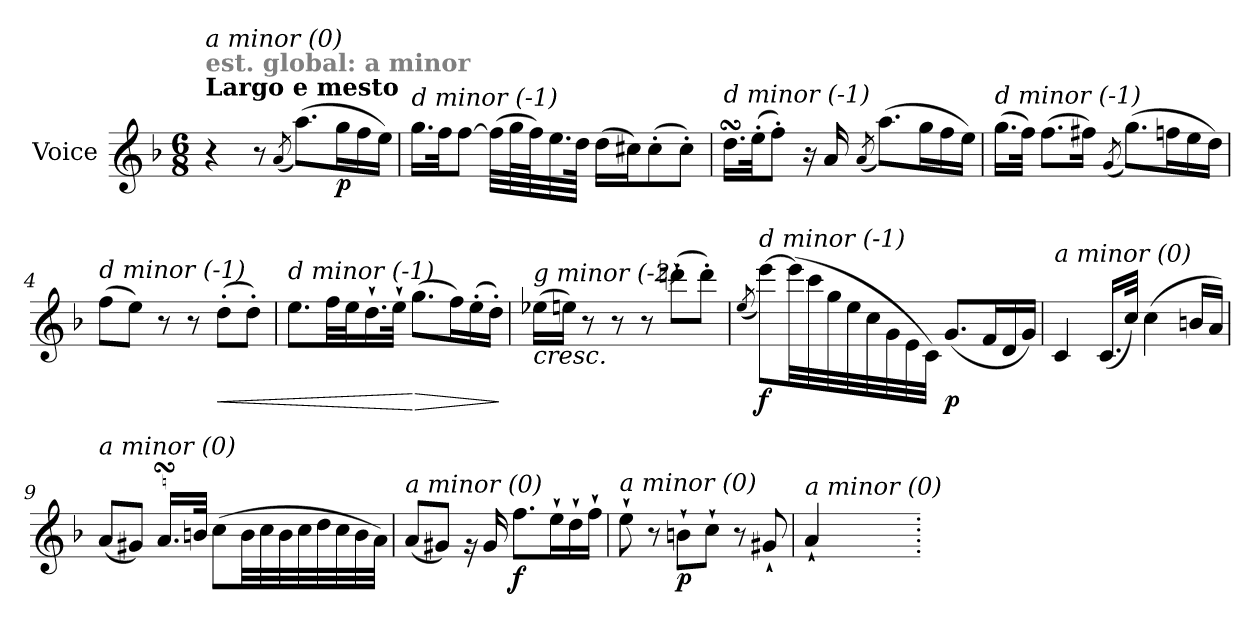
**kern	**dynam
*part1	*part1
*staff1	*staff1
*I"Voice	*
*I'V	*
*clefG2	*
*k[b-]	*
*M6/8	*
=	=
!LO:TX:a:B:t=Largo e mesto	!
!LO:TX:a:B:color=#808080:t=est. global&colon; a minor	!
!LO:TX:i:t=a minor (0)	!
4r	.
8r	.
(<8qa/	.
(>8.aa\L)	.
!	!LO:DY:b
16gg\L	p
16ff\	.
16ee\JJ)	.
=1	=1
!LO:TX:i:t=d minor (-1)	!
16.gg\LL	.
32ff\JK	.
[8ff\J	.
(>32ff\LLL]	.
64gg\L	.
64ff\J)	.
32.ee\	.
64dd\JJJk	.
(>16dd\LL	.
16cc#X\J)	.
(>8cc#'\	.
8cc#'\J)	.
=2	=2
!LO:TX:i:t=d minor (-1)	!
16.ddsSSS\LL	.
(>32ee'\JK	.
8ff'\J)	.
16r	.
16a/	.
(<8qa/	.
(>8.aa\L)	.
16gg\L	.
16ff\	.
16ee\JJ)	.
!!LO:LB:g=z
=3	=3
!LO:TX:i:t=d minor (-1)	!
(>16.gg\LL	.
32ff\JJk)	.
(>8.ff\L	.
16ff#X\Jk)	.
(<8qg/	.
(>8.gg\L)	.
16ffn\L	.
16ee\	.
16dd\JJ)	.
=4	=4
!LO:TX:i:t=d minor (-1)	!
(>8ff\L	.
8ee\J)	.
8r	.
8r	.
!	!LO:HP:b
(>8dd'\L	<
8dd'\J)	.
=5	=5
!LO:TX:i:t=d minor (-1)	!
8.ee\L	.
32ff\LL	.
32ee\J	.
16.dd`\	.
32ee`\JJk	.
!	!LO:HP:n=1:b
(>8.gg\L	[ >
16ff\L)	.
(>16ee'\	.
16dd'\JJ)	.
.	]
!!LO:LB:g=z
=6	=6
!LO:TX:b:i:t=cresc.	!
!LO:TX:i:t=g minor (-2)	!
(>16ee-Xi\LL	.
16ee\JJ)	.
8r	.
8r	.
8r	.
(>8dddn'\L	.
8ddd'\J)	.
=7	=7
(<8qee/	.
!LO:TX:i:t=d minor (-1)	!
!	!LO:DY:b
[8eee\L)	f
(>32eee\LL]	.
32ccc\	.
32gg\	.
32ee\	.
32cc\	.
32g\	.
32e\	.
32c\JJJ)	.
!	!LO:DY:b
(<8.g/L	p
16f/L	.
16d/	.
16g/JJ)	.
=8	=8
!LO:TX:i:t=a minor (0)	!
4c/	.
(<16.c/LL	.
32cc/JJk)	.
(>4cc\	.
16bn/LL	.
16a/JJ)	.
!!LO:LB:g=z
=9	=9
!LO:TX:i:t=a minor (0)	!
(<8a/L	.
8g#X/J)	.
16.asSsS/LL	.
32bn/JJk	.
(>8cc\L	.
32b\LL	.
32cc\	.
32b\	.
32cc\	.
32dd\	.
32cc\	.
32b\	.
32a\JJJ)	.
=10	=10
!LO:TX:i:t=a minor (0)	!
(<8a/L	.
8g#X/J)	.
16rg	.
16g#/	.
!	!LO:DY:b
8.ff\L	f
16ee`\L	.
16dd`\	.
16ff`\JJ	.
=11	=11
!LO:TX:i:t=a minor (0)	!
8ee`\	.
8r	.
!	!LO:DY:b
8bn`\L	p
8cc`\J	.
8r	.
8g#X`/	.
=12	=12
!LO:TX:i:t=a minor (0)	!
4a`/	.
=.	=.
*-	*-
